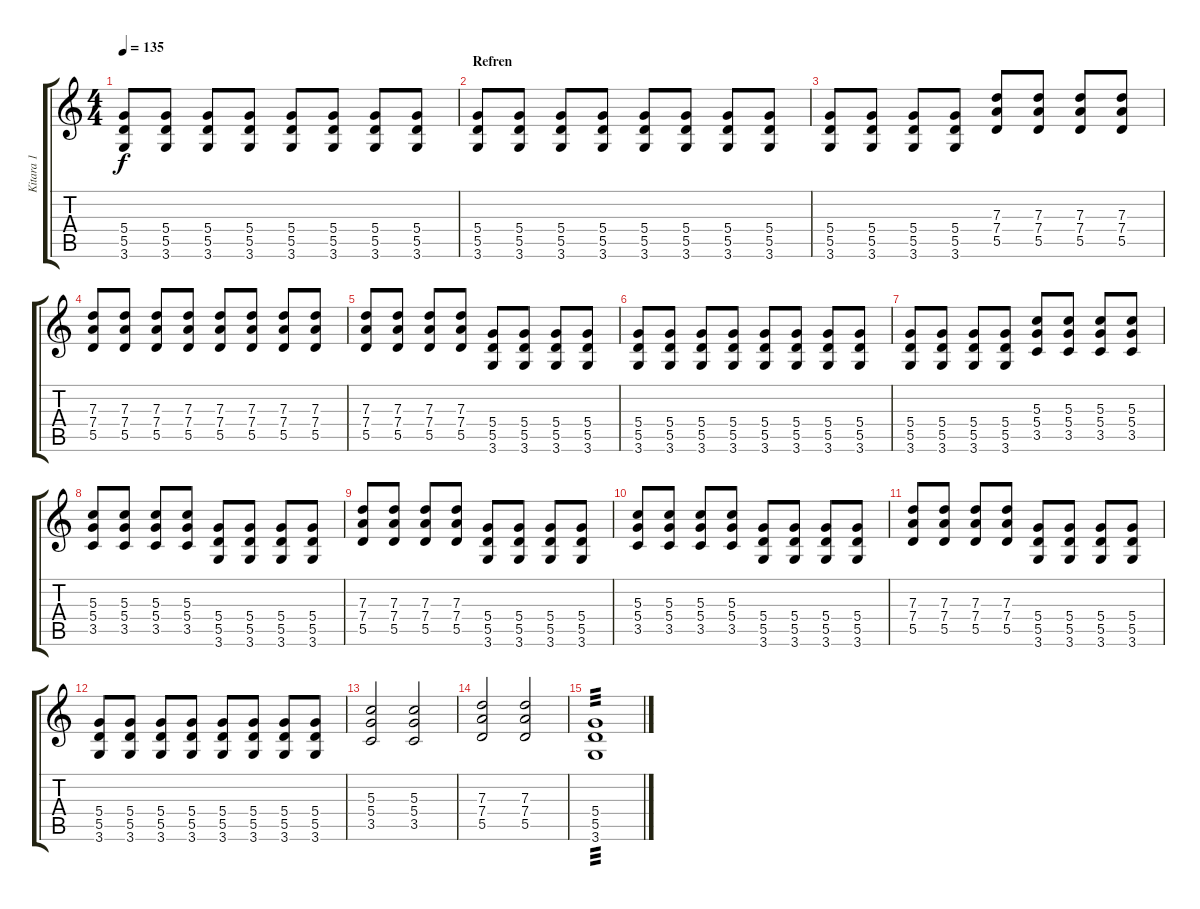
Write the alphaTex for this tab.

\track ("Kitara 1" "Kitara 1") {instrument distortionguitar}
\staff {score tabs}
\tuning (E4 B3 G3 D3 A2 E2) {hide}
\ts (4 4)
\tempo 135
\clef g2
\ks c
(5.4 5.5 3.6).8{dy f} (5.4 5.5 3.6).8 (5.4 5.5 3.6).8 (5.4 5.5 3.6).8 (5.4 5.5 3.6).8 (5.4 5.5 3.6).8 (5.4 5.5 3.6).8 (5.4 5.5 3.6).8 |
\section ("" "Refren")
(5.4 5.5 3.6).8 (5.4 5.5 3.6).8 (5.4 5.5 3.6).8 (5.4 5.5 3.6).8 (5.4 5.5 3.6).8 (5.4 5.5 3.6).8 (5.4 5.5 3.6).8 (5.4 5.5 3.6).8 |
(5.4 5.5 3.6).8 (5.4 5.5 3.6).8 (5.4 5.5 3.6).8 (5.4 5.5 3.6).8 (7.3 7.4 5.5).8 (7.3 7.4 5.5).8 (7.3 7.4 5.5).8 (7.3 7.4 5.5).8 |
(7.3 7.4 5.5).8 (7.3 7.4 5.5).8 (7.3 7.4 5.5).8 (7.3 7.4 5.5).8 (7.3 7.4 5.5).8 (7.3 7.4 5.5).8 (7.3 7.4 5.5).8 (7.3 7.4 5.5).8 |
(7.3 7.4 5.5).8 (7.3 7.4 5.5).8 (7.3 7.4 5.5).8 (7.3 7.4 5.5).8 (5.4 5.5 3.6).8 (5.4 5.5 3.6).8 (5.4 5.5 3.6).8 (5.4 5.5 3.6).8 |
(5.4 5.5 3.6).8 (5.4 5.5 3.6).8 (5.4 5.5 3.6).8 (5.4 5.5 3.6).8 (5.4 5.5 3.6).8 (5.4 5.5 3.6).8 (5.4 5.5 3.6).8 (5.4 5.5 3.6).8 |
(5.4 5.5 3.6).8 (5.4 5.5 3.6).8 (5.4 5.5 3.6).8 (5.4 5.5 3.6).8 (5.3 5.4 3.5).8 (5.3 5.4 3.5).8 (5.3 5.4 3.5).8 (5.3 5.4 3.5).8 |
(5.3 5.4 3.5).8 (5.3 5.4 3.5).8 (5.3 5.4 3.5).8 (5.3 5.4 3.5).8 (5.4 5.5 3.6).8 (5.4 5.5 3.6).8 (5.4 5.5 3.6).8 (5.4 5.5 3.6).8 |
(7.3 7.4 5.5).8 (7.3 7.4 5.5).8 (7.3 7.4 5.5).8 (7.3 7.4 5.5).8 (5.4 5.5 3.6).8 (5.4 5.5 3.6).8 (5.4 5.5 3.6).8 (5.4 5.5 3.6).8 |
(5.3 5.4 3.5).8 (5.3 5.4 3.5).8 (5.3 5.4 3.5).8 (5.3 5.4 3.5).8 (5.4 5.5 3.6).8 (5.4 5.5 3.6).8 (5.4 5.5 3.6).8 (5.4 5.5 3.6).8 |
(7.3 7.4 5.5).8 (7.3 7.4 5.5).8 (7.3 7.4 5.5).8 (7.3 7.4 5.5).8 (5.4 5.5 3.6).8 (5.4 5.5 3.6).8 (5.4 5.5 3.6).8 (5.4 5.5 3.6).8 |
(5.4 5.5 3.6).8 (5.4 5.5 3.6).8 (5.4 5.5 3.6).8 (5.4 5.5 3.6).8 (5.4 5.5 3.6).8 (5.4 5.5 3.6).8 (5.4 5.5 3.6).8 (5.4 5.5 3.6).8 |
(5.3 5.4 3.5).2 (5.3 5.4 3.5).2 |
(7.3 7.4 5.5).2 (7.3 7.4 5.5).2 |
(5.4 5.5 3.6).1{tp 3}
